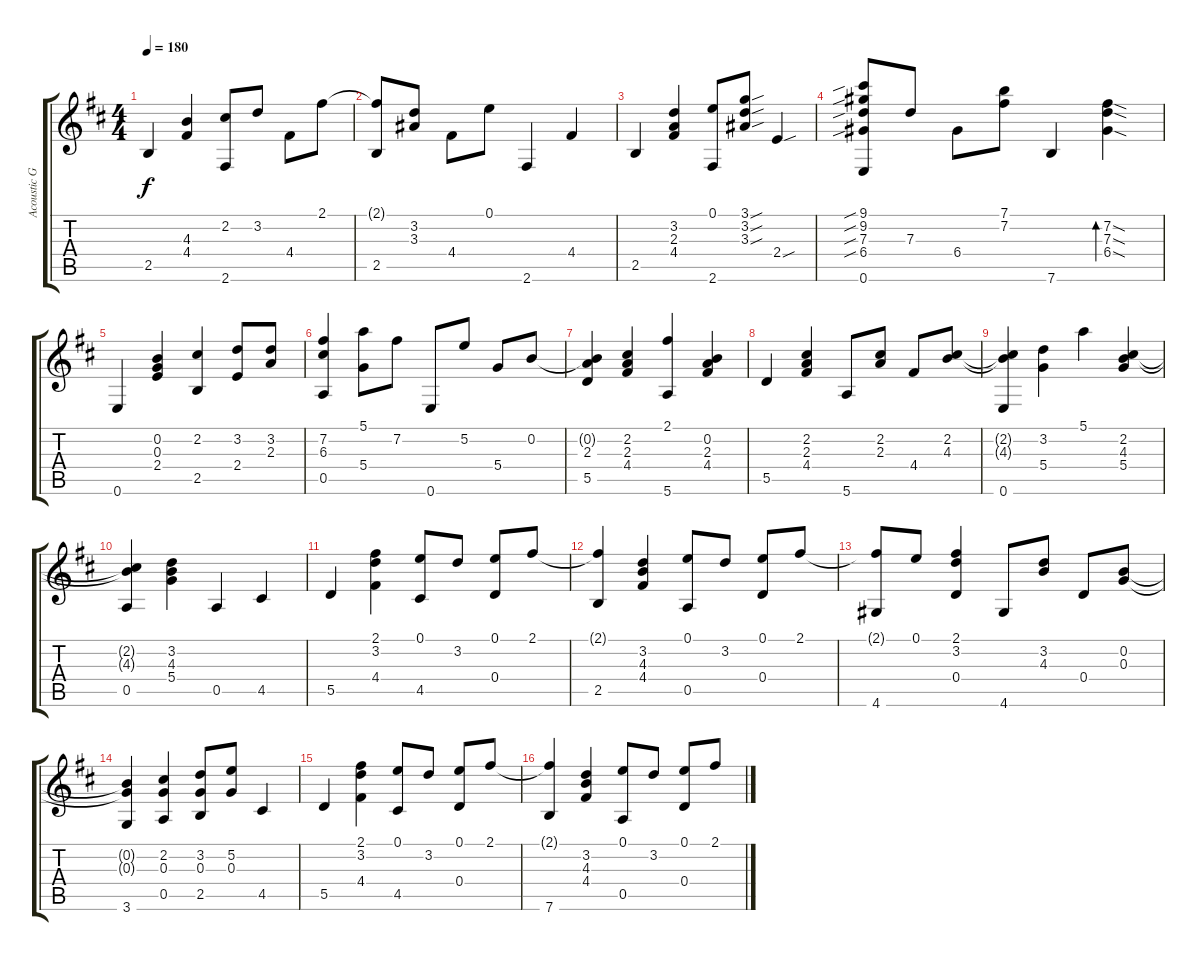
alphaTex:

\track ("Acoustic Guitar (steel)" "Acoustic G") {instrument acousticguitarsteel}
\staff {score tabs}
\tuning (E4 B3 G3 D3 A2 E2) {hide}
\ts (4 4)
\tempo 180
\clef g2
\ks d
2.5.4{dy f} (4.3 4.4).4 (2.2 2.6).8 3.2.8 4.4.8 2.1.8 |
(2.1{t} 2.5).8 (3.2 3.3).8 4.4.8 0.1.8 2.6.4 4.4.4 |
2.5.4 (3.2 2.3 4.4).4 (0.1 2.6).8 (3.1{sou} 3.2{sou} 3.3{sou}).8 2.4{sou}.4 |
(9.1{sib} 9.2{sib} 7.3{sib} 6.4{sib} 0.6).8 7.3.8 6.4.8 (7.1 7.2).8 7.6.4 (7.2{sod} 7.3{sod} 6.4{sod}).4{bd 30} |
0.6.4 (0.2 0.3 2.4).4 (2.2 2.5).4 (3.2 2.4).8 (3.2 2.3).8 |
(7.2 6.3 0.5).4 (5.1 5.4).8 7.2.8 0.6.8 5.2.8 5.4.8 0.2.8 |
(0.2{t} 2.3 5.5).4 (2.2 2.3 4.4).4 (2.1 5.6).4 (0.2 2.3 4.4).4 |
5.5.4 (2.2 2.3 4.4).4 5.6.8 (2.2 2.3).8 4.4.8 (2.2 4.3).8 |
(2.2{t} 4.3{t} 0.6).4 (3.2 5.4).4 5.1.4 (2.2 4.3 5.4).4 |
(2.2{t} 4.3{t} 0.5).4 (3.2 4.3 5.4).4 0.5.4 4.5.4 |
5.5.4 (2.1 3.2 4.4).4 (0.1 4.5).8 3.2.8 (0.1 0.4).8 2.1.8 |
(2.1{t} 2.5).4 (3.2 4.3 4.4).4 (0.1 0.5).8 3.2.8 (0.1 0.4).8 2.1.8 |
(2.1{t} 4.6).8 0.1.8 (2.1 3.2 0.4).4 4.6.8 (3.2 4.3).8 0.4.8 (0.2 0.3).8 |
(0.2{t} 0.3{t} 3.6).4 (2.2 0.3 0.5).4 (3.2 0.3 2.5).8 (5.2 0.3).8 4.5.4 |
5.5.4 (2.1 3.2 4.4).4 (0.1 4.5).8 3.2.8 (0.1 0.4).8 2.1.8 |
(2.1{t} 7.6).4 (3.2 4.3 4.4).4 (0.1 0.5).8 3.2.8 (0.1 0.4).8 2.1.8
